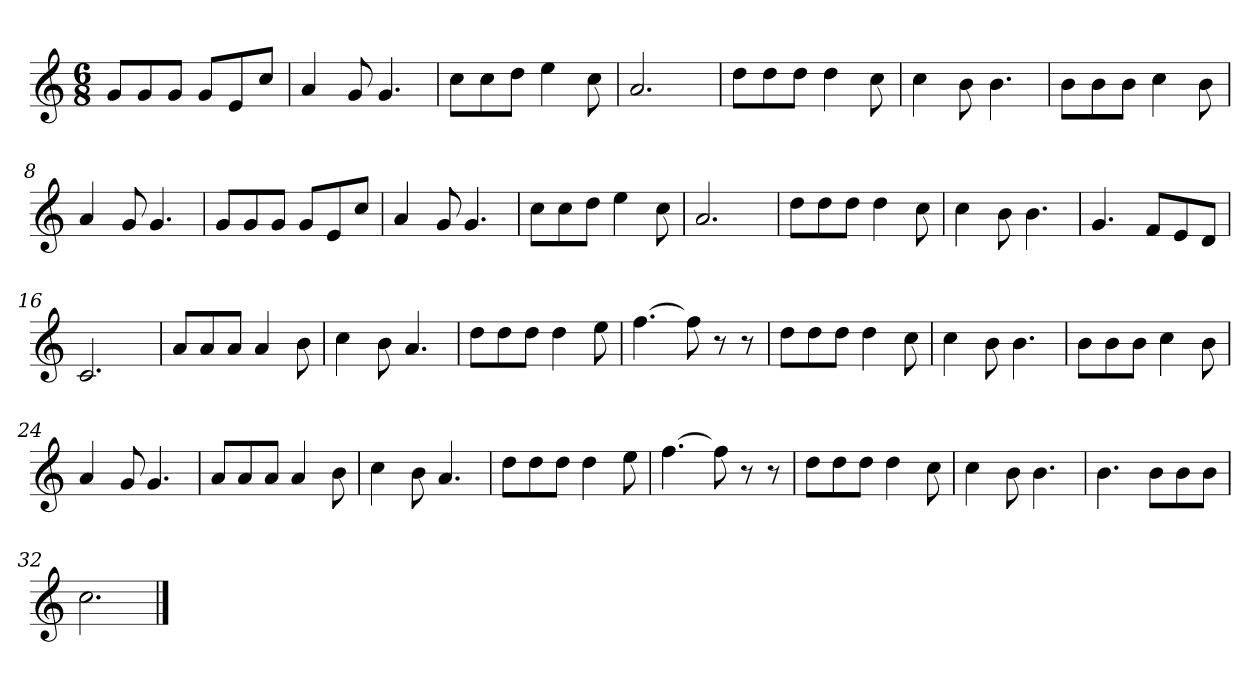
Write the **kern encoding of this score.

**kern
*part1
*staff1
*clefG2
*k[]
*C:
*M6/8
*MM120
=1
8g/L
8g/
8g/J
8g/L
8e/
8cc/J
=2
4a
8g
4.g
=3
8cc\L
8cc\
8dd\J
4ee
8cc
=4
2.a
=5
8dd\L
8dd\
8dd\J
4dd
8cc
=6
4cc
8b
4.b
=7
8b\L
8b\
8b\J
4cc
8b
=8
4a
8g
4.g
=9
8g/L
8g/
8g/J
8g/L
8e/
8cc/J
=10
4a
8g
4.g
=11
8cc\L
8cc\
8dd\J
4ee
8cc
=12
2.a
=13
8dd\L
8dd\
8dd\J
4dd
8cc
=14
4cc
8b
4.b
=15
4.g
8f/L
8e/
8d/J
=16
2.c
=17
8a/L
8a/
8a/J
4a
8b
=18
4cc
8b
4.a
=19
8dd\L
8dd\
8dd\J
4dd
8ee
=20
[4.ff
8ff]
8r
8r
=21
8dd\L
8dd\
8dd\J
4dd
8cc
=22
4cc
8b
4.b
=23
8b\L
8b\
8b\J
4cc
8b
=24
4a
8g
4.g
=25
8a/L
8a/
8a/J
4a
8b
=26
4cc
8b
4.a
=27
8dd\L
8dd\
8dd\J
4dd
8ee
=28
[4.ff
8ff]
8r
8r
=29
8dd\L
8dd\
8dd\J
4dd
8cc
=30
4cc
8b
4.b
=31
4.b
8b\L
8b\
8b\J
=32
2.cc
==
*-
